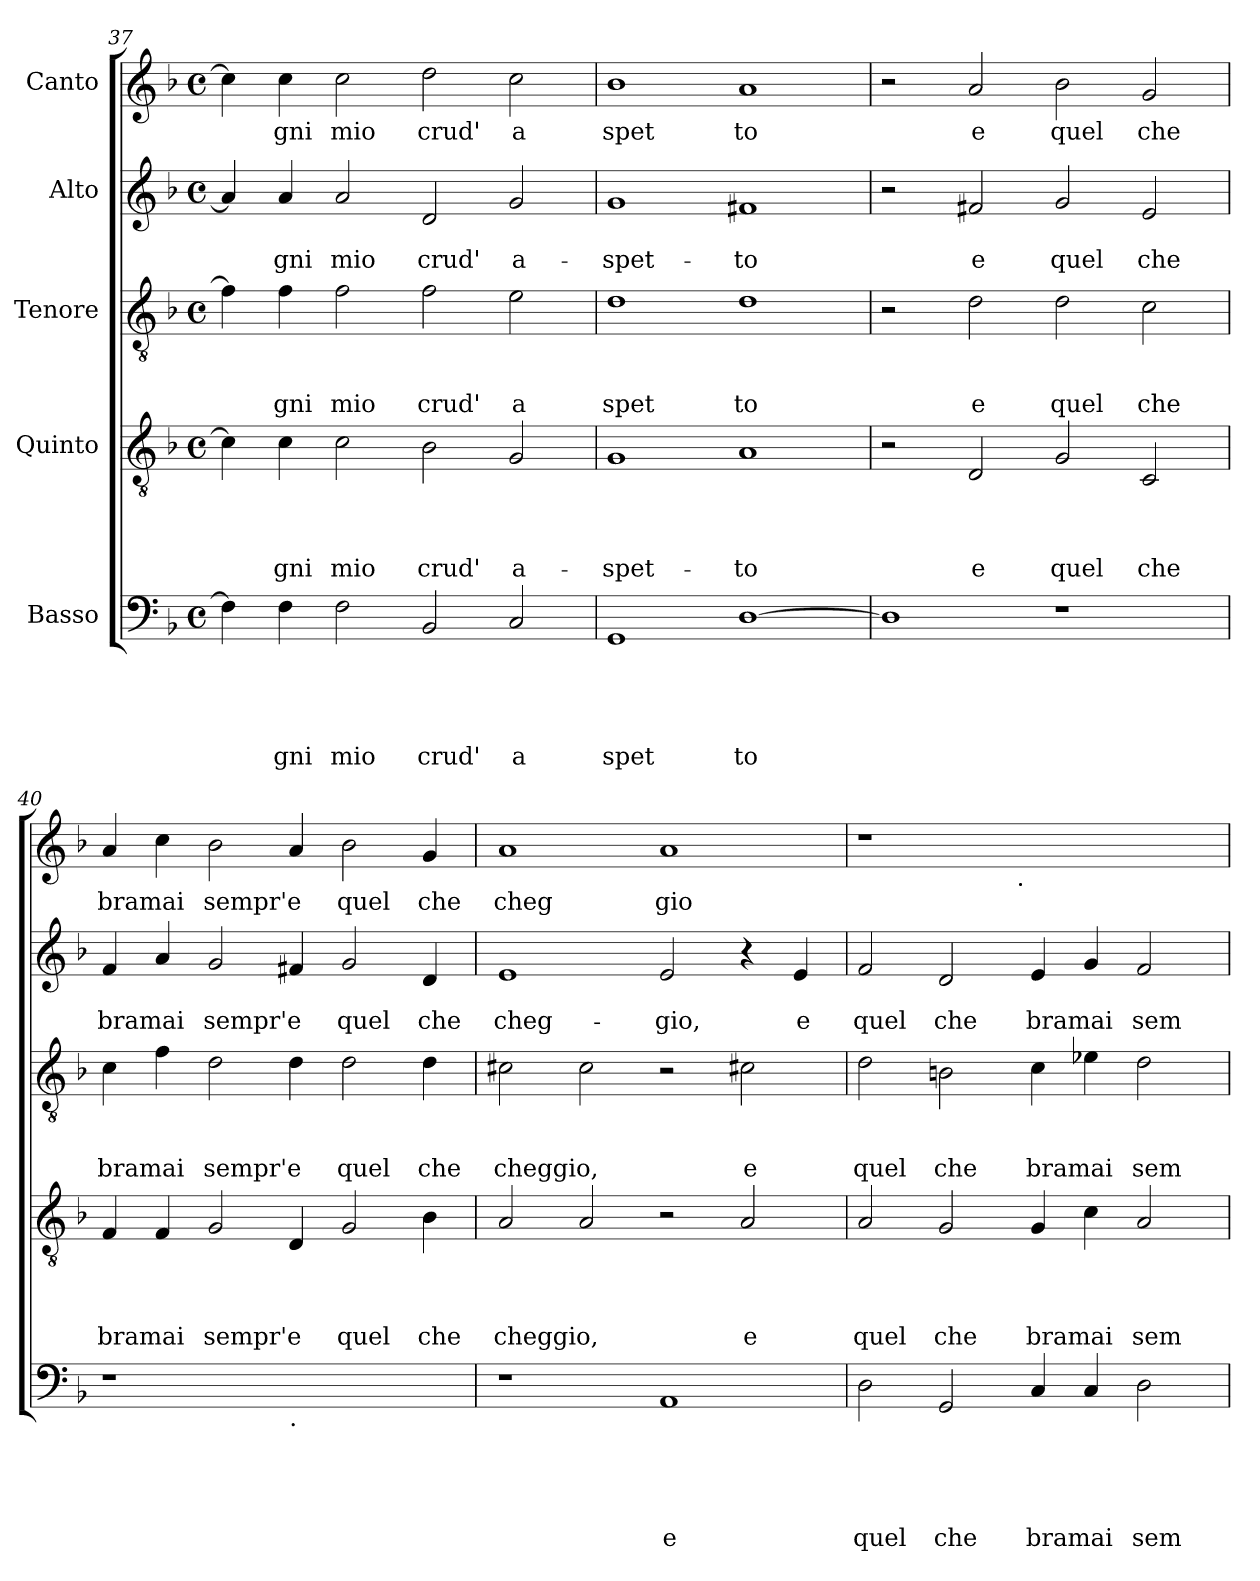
**kern	**text	**text	**text	**text	**text	**kern	**text	**text	**text	**text	**kern	**text	**text	**text	**kern	**text	**text	**kern	**text
*part5	*part5	*part5	*part5	*part5	*part5	*part4	*part4	*part4	*part4	*part4	*part3	*part3	*part3	*part3	*part2	*part2	*part2	*part1	*part1
*staff5	*staff5	*staff5	*staff5	*staff5	*staff5	*staff4	*staff4	*staff4	*staff4	*staff4	*staff3	*staff3	*staff3	*staff3	*staff2	*staff2	*staff2	*staff1	*staff1
*I"Basso	*	*	*	*	*	*I"Quinto	*	*	*	*	*I"Tenore	*	*	*	*I"Alto	*	*	*I"Canto	*
*clefF4	*	*	*	*	*	*clefGv2	*	*	*	*	*clefGv2	*	*	*	*clefG2	*	*	*clefG2	*
*k[b-]	*	*	*	*	*	*k[b-]	*	*	*	*	*k[b-]	*	*	*	*k[b-]	*	*	*k[b-]	*
*F:	*	*	*	*	*	*F:	*	*	*	*	*F:	*	*	*	*F:	*	*	*F:	*
*M4/4	*	*	*	*	*	*M4/4	*	*	*	*	*M4/4	*	*	*	*M4/4	*	*	*M4/4	*
*met(c)	*	*	*	*	*	*met(c)	*	*	*	*	*met(c)	*	*	*	*met(c)	*	*	*met(c)	*
=37	=37	=37	=37	=37	=37	=37	=37	=37	=37	=37	=37	=37	=37	=37	=37	=37	=37	=37	=37
4F\]	.	.	.	.	.	4c\]	.	.	.	.	4f\]	.	.	.	4a/]	.	.	4cc\]	.
!	!	!	!	!	!LO:LY:b	!	!	!	!	!LO:LY:b	!	!	!	!LO:LY:b	!	!	!LO:LY:b	!	!LO:LY:b
4F\	.	.	.	.	gni	4c\	.	.	.	-gni	4f\	.	.	gni	4a/	.	-gni	4cc\	gni
!	!	!	!	!	!LO:LY:b	!	!	!	!	!LO:LY:b	!	!	!	!LO:LY:b	!	!	!LO:LY:b	!	!LO:LY:b
2F\	.	.	.	.	mio	2c\	.	.	.	mio	2f\	.	.	mio	2a/	.	mio	2cc\	mio
!	!	!	!	!	!LO:LY:b	!	!	!	!	!LO:LY:b	!	!	!	!LO:LY:b	!	!	!LO:LY:b	!	!LO:LY:b
2BB-/	.	.	.	.	crud'	2B-\	.	.	.	crud'	2f\	.	.	crud'	2d/	.	crud'	2dd\	crud'
!	!	!	!	!	!LO:LY:b	!	!	!	!	!LO:LY:b	!	!	!	!LO:LY:b	!	!	!LO:LY:b	!	!LO:LY:b
2C/	.	.	.	.	a	2G/	.	.	.	a-	2e\	.	.	a	2g/	.	a-	2cc\	a
=38	=38	=38	=38	=38	=38	=38	=38	=38	=38	=38	=38	=38	=38	=38	=38	=38	=38	=38	=38
!	!	!	!	!	!LO:LY:b	!	!	!	!	!LO:LY:b	!	!	!	!LO:LY:b	!	!	!LO:LY:b	!	!LO:LY:b
1GG	.	.	.	.	spet	1G	.	.	.	-spet-	1d	.	.	spet	1g	.	-spet-	1b-	spet
!	!	!	!	!	!LO:LY:b	!	!	!	!	!LO:LY:b	!	!	!	!LO:LY:b	!	!	!LO:LY:b	!	!LO:LY:b
[>1D	.	.	.	.	to	1A	.	.	.	-to	1d	.	.	to	1f#X	.	-to	1a	to
=39	=39	=39	=39	=39	=39	=39	=39	=39	=39	=39	=39	=39	=39	=39	=39	=39	=39	=39	=39
1D]	.	.	.	.	.	2r	.	.	.	.	2r	.	.	.	2r	.	.	2r	.
!	!	!	!	!	!	!	!	!	!	!LO:LY:b	!	!	!	!LO:LY:b	!	!	!LO:LY:b	!	!LO:LY:b
.	.	.	.	.	.	2D/	.	.	.	e	2d\	.	.	e	2f#X/	.	e	2a/	e
!	!	!	!	!	!	!	!	!	!	!LO:LY:b	!	!	!	!LO:LY:b	!	!	!LO:LY:b	!	!LO:LY:b
1r	.	.	.	.	.	2G/	.	.	.	quel	2d\	.	.	quel	2g/	.	quel	2b-\	quel
!	!	!	!	!	!	!	!	!	!	!LO:LY:b	!	!	!	!LO:LY:b	!	!	!LO:LY:b	!	!LO:LY:b
.	.	.	.	.	.	2C/	.	.	.	che	2c\	.	.	che	2e/	.	che	2g/	che
=40	=40	=40	=40	=40	=40	=40	=40	=40	=40	=40	=40	=40	=40	=40	=40	=40	=40	=40	=40
!	!	!	!	!	!	!	!	!	!	!LO:LY:b	!	!	!	!LO:LY:b	!	!	!LO:LY:b	!	!LO:LY:b
1r	.	.	.	.	.	4F/	.	.	.	bramai	4c\	.	.	bramai	4f/	.	bramai	4a/	bramai
.	.	.	.	.	.	4F/	.	.	.	.	4f\	.	.	.	4a/	.	.	4cc\	.
!	!	!	!	!	!	!	!	!	!	!LO:LY:b	!	!	!	!LO:LY:b	!	!	!LO:LY:b	!	!LO:LY:b
.	.	.	.	.	.	2G/	.	.	.	sempr'e	2d\	.	.	sempr'e	2g/	.	sempr'e	2b-\	sempr'e
!LO:TX:b:t=.	!	!	!	!	!	!	!	!	!	!	!	!	!	!	!	!	!	!	!
1ryy	.	.	.	.	.	4D/	.	.	.	.	4d\	.	.	.	4f#X/	.	.	4a/	.
!	!	!	!	!	!	!	!	!	!	!LO:LY:b	!	!	!	!LO:LY:b	!	!	!LO:LY:b	!	!LO:LY:b
.	.	.	.	.	.	2G/	.	.	.	quel	2d\	.	.	quel	2g/	.	quel	2b-\	quel
!	!	!	!	!	!	!	!	!	!	!LO:LY:b	!	!	!	!LO:LY:b	!	!	!LO:LY:b	!	!LO:LY:b
.	.	.	.	.	.	4B-\	.	.	.	che	4d\	.	.	che	4d/	.	che	4g/	che
=41	=41	=41	=41	=41	=41	=41	=41	=41	=41	=41	=41	=41	=41	=41	=41	=41	=41	=41	=41
!	!	!	!	!	!	!	!	!	!	!LO:LY:b	!	!	!	!LO:LY:b	!	!	!LO:LY:b	!	!LO:LY:b
1r	.	.	.	.	.	2A/	.	.	.	cheggio,	2c#X\	.	.	cheggio,	1e	.	cheg-	1a	cheg
.	.	.	.	.	.	2A/	.	.	.	.	2c#\	.	.	.	.	.	.	.	.
!	!	!	!	!	!LO:LY:b	!	!	!	!	!	!	!	!	!	!	!	!LO:LY:b	!	!LO:LY:b
1AA	.	.	.	.	e	2r	.	.	.	.	2r	.	.	.	2e/	.	-gio,	1a	gio
!	!	!	!	!	!	!	!	!	!	!LO:LY:b	!	!	!	!LO:LY:b	!	!	!	!	!
.	.	.	.	.	.	2A/	.	.	.	e	2c#X\	.	.	e	4r	.	.	.	.
!	!	!	!	!	!	!	!	!	!	!	!	!	!	!	!	!	!LO:LY:b	!	!
.	.	.	.	.	.	.	.	.	.	.	.	.	.	.	4e/	.	e	.	.
!!LO:LB:g=z
=42	=42	=42	=42	=42	=42	=42	=42	=42	=42	=42	=42	=42	=42	=42	=42	=42	=42	=42	=42
!	!	!	!	!	!LO:LY:b	!	!	!	!	!LO:LY:b	!	!	!	!LO:LY:b	!	!	!LO:LY:b	!	!
*	*	*	*	*	*	*	*	*	*	*	*	*	*	*	*	*	*	*^	*
2D\	.	.	.	.	quel	2A/	.	.	.	quel	2d\	.	.	quel	2f/	.	quel	1r	2ryy	.
!	!	!	!	!	!LO:LY:b	!	!	!	!	!LO:LY:b	!	!	!	!LO:LY:b	!	!	!LO:LY:b	!	!	!
2GG/	.	.	.	.	che	2G/	.	.	.	che	2Bn\	.	.	che	2d/	.	che	.	4...ryy	.
!	!	!	!	!	!	!	!	!	!	!	!	!	!	!	!	!	!	!	!LO:TX:b:t=.	!
.	.	.	.	.	.	.	.	.	.	.	.	.	.	.	.	.	.	.	1ryy	.
!	!	!	!	!	!LO:LY:b	!	!	!	!	!LO:LY:b	!	!	!	!LO:LY:b	!	!	!LO:LY:b	!	!	!
4C/	.	.	.	.	bramai	4G/	.	.	.	bramai	4c\	.	.	bramai	4e/	.	bramai	1ryy	.	.
4C/	.	.	.	.	.	4c\	.	.	.	.	4e-X\	.	.	.	4g/	.	.	.	.	.
!	!	!	!	!	!LO:LY:b	!	!	!	!	!LO:LY:b	!	!	!	!LO:LY:b	!	!	!LO:LY:b	!	!	!
2D\	.	.	.	.	sem-	2A/	.	.	.	sem-	2d\	.	.	sem	2f/	.	sem	.	.	.
.	.	.	.	.	.	.	.	.	.	.	.	.	.	.	.	.	.	.	32ryy	.
*	*	*	*	*	*	*	*	*	*	*	*	*	*	*	*	*	*	*v	*v	*
=	=	=	=	=	=	=	=	=	=	=	=	=	=	=	=	=	=	=	=
*-	*-	*-	*-	*-	*-	*-	*-	*-	*-	*-	*-	*-	*-	*-	*-	*-	*-	*-	*-
